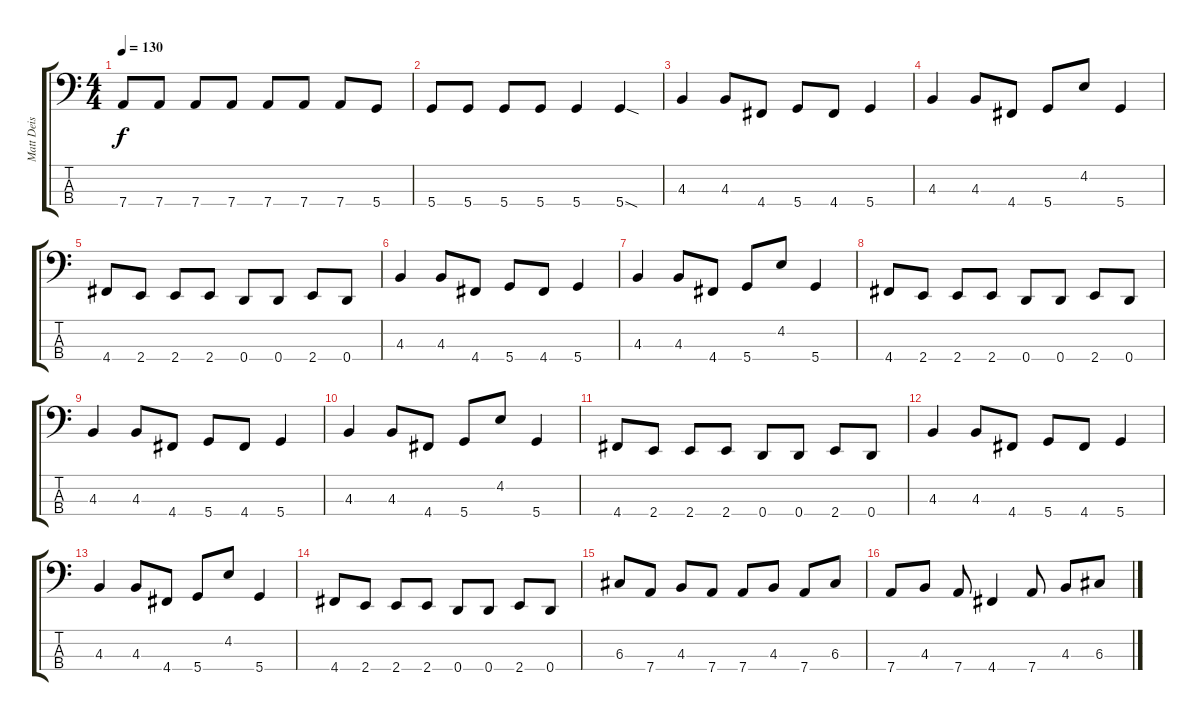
\track ("Matt Deis" "Matt Deis") {instrument electricbassfinger}
\staff {score tabs}
\tuning (F2 C2 G1 D1) {hide}
\ts (4 4)
\tempo 130
\clef f4
\ks c
7.4.8{dy f} 7.4.8 7.4.8 7.4.8 7.4.8 7.4.8 7.4.8 5.4.8 |
5.4.8 5.4.8 5.4.8 5.4.8 5.4.4 5.4{sod}.4 |
4.3.4 4.3.8 4.4.8 5.4.8 4.4.8 5.4.4 |
4.3.4 4.3.8 4.4.8 5.4.8 4.2.8 5.4.4 |
4.4.8 2.4.8 2.4.8 2.4.8 0.4.8 0.4.8 2.4.8 0.4.8 |
4.3.4 4.3.8 4.4.8 5.4.8 4.4.8 5.4.4 |
4.3.4 4.3.8 4.4.8 5.4.8 4.2.8 5.4.4 |
4.4.8 2.4.8 2.4.8 2.4.8 0.4.8 0.4.8 2.4.8 0.4.8 |
4.3.4 4.3.8 4.4.8 5.4.8 4.4.8 5.4.4 |
4.3.4 4.3.8 4.4.8 5.4.8 4.2.8 5.4.4 |
4.4.8 2.4.8 2.4.8 2.4.8 0.4.8 0.4.8 2.4.8 0.4.8 |
4.3.4 4.3.8 4.4.8 5.4.8 4.4.8 5.4.4 |
4.3.4 4.3.8 4.4.8 5.4.8 4.2.8 5.4.4 |
4.4.8 2.4.8 2.4.8 2.4.8 0.4.8 0.4.8 2.4.8 0.4.8 |
6.3.8 7.4.8 4.3.8 7.4.8 7.4.8 4.3.8 7.4.8 6.3.8 |
7.4.8 4.3.8 7.4.8 4.4.4 7.4.8 4.3.8 6.3.8
